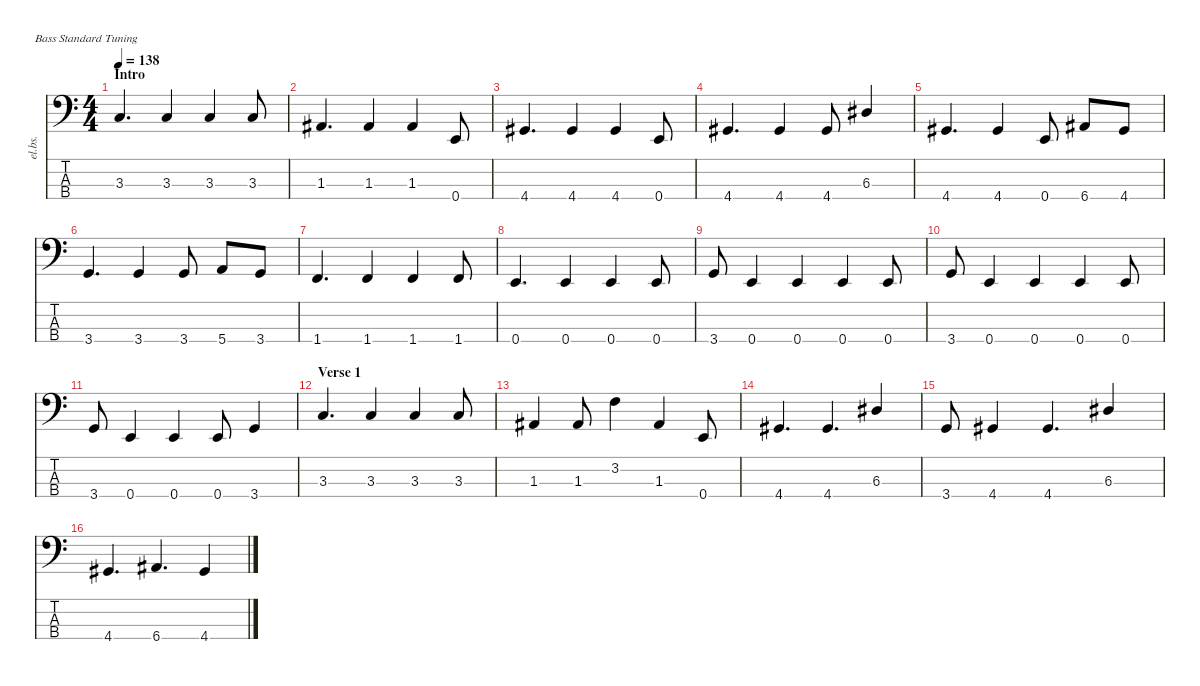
\defaultSystemsLayout 4
\hideDynamics
\bracketExtendMode nobrackets
\otherSystemsTrackNameOrientation horizontal
\track ("Bass" "el.bs.") {instrument electricbassfinger}
\staff {score tabs}
\tuning (G2 D2 A1 E1)
\ts (4 4)
\section ("" "Intro")
\tempo 138
\clef f4
\ks c
3.3.4{d dy f instrument electricbassfinger beam Up} 3.3.4{beam Up} 3.3.4{beam Up} 3.3.8{beam Up} |
1.3{acc #}.4{d beam Up} 1.3{acc #}.4{beam Up} 1.3{acc #}.4{beam Up} 0.4.8{beam Up} |
4.4{acc #}.4{d beam Up} 4.4{acc #}.4{beam Up} 4.4{acc #}.4{beam Up} 0.4.8{beam Up} |
4.4{acc #}.4{d beam Up} 4.4{acc #}.4{beam Up} 4.4{acc #}.8{beam Up} 6.3{acc #}.4{beam Up} |
4.4{acc #}.4{d beam Up} 4.4{acc #}.4{beam Up} 0.4.8{beam Up} 6.4{acc #}.8{beam Up} 4.4{acc #}.8{beam Up} |
3.4.4{d beam Up} 3.4.4{beam Up} 3.4.8{beam Up} 5.4.8{beam Up} 3.4.8{beam Up} |
1.4.4{d beam Up} 1.4.4{beam Up} 1.4.4{beam Up} 1.4.8{beam Up} |
0.4.4{d beam Up} 0.4.4{beam Up} 0.4.4{beam Up} 0.4.8{beam Up} |
3.4.8{beam Up} 0.4.4{beam Up} 0.4.4{beam Up} 0.4.4{beam Up} 0.4.8{beam Up} |
3.4.8{beam Up} 0.4.4{beam Up} 0.4.4{beam Up} 0.4.4{beam Up} 0.4.8{beam Up} |
3.4.8{beam Up} 0.4.4{beam Up} 0.4.4{beam Up} 0.4.8{beam Up} 3.4.4{beam Up} |
\section ("" "Verse 1")
3.3.4{d beam Up} 3.3.4{beam Up} 3.3.4{beam Up} 3.3.8{beam Up} |
1.3{acc #}.4{beam Up} 1.3{acc #}.8{beam Up} 3.2.4{beam Down} 1.3{acc #}.4{beam Up} 0.4.8{beam Up} |
4.4{acc #}.4{d beam Up} 4.4{acc #}.4{d beam Up} 6.3{acc #}.4{beam Up} |
3.4.8{beam Up} 4.4{acc #}.4{beam Up} 4.4{acc #}.4{d beam Up} 6.3{acc #}.4{beam Up} |
4.4{acc #}.4{d beam Up} 6.4{acc #}.4{d beam Up} 4.4{acc #}.4{beam Up}
